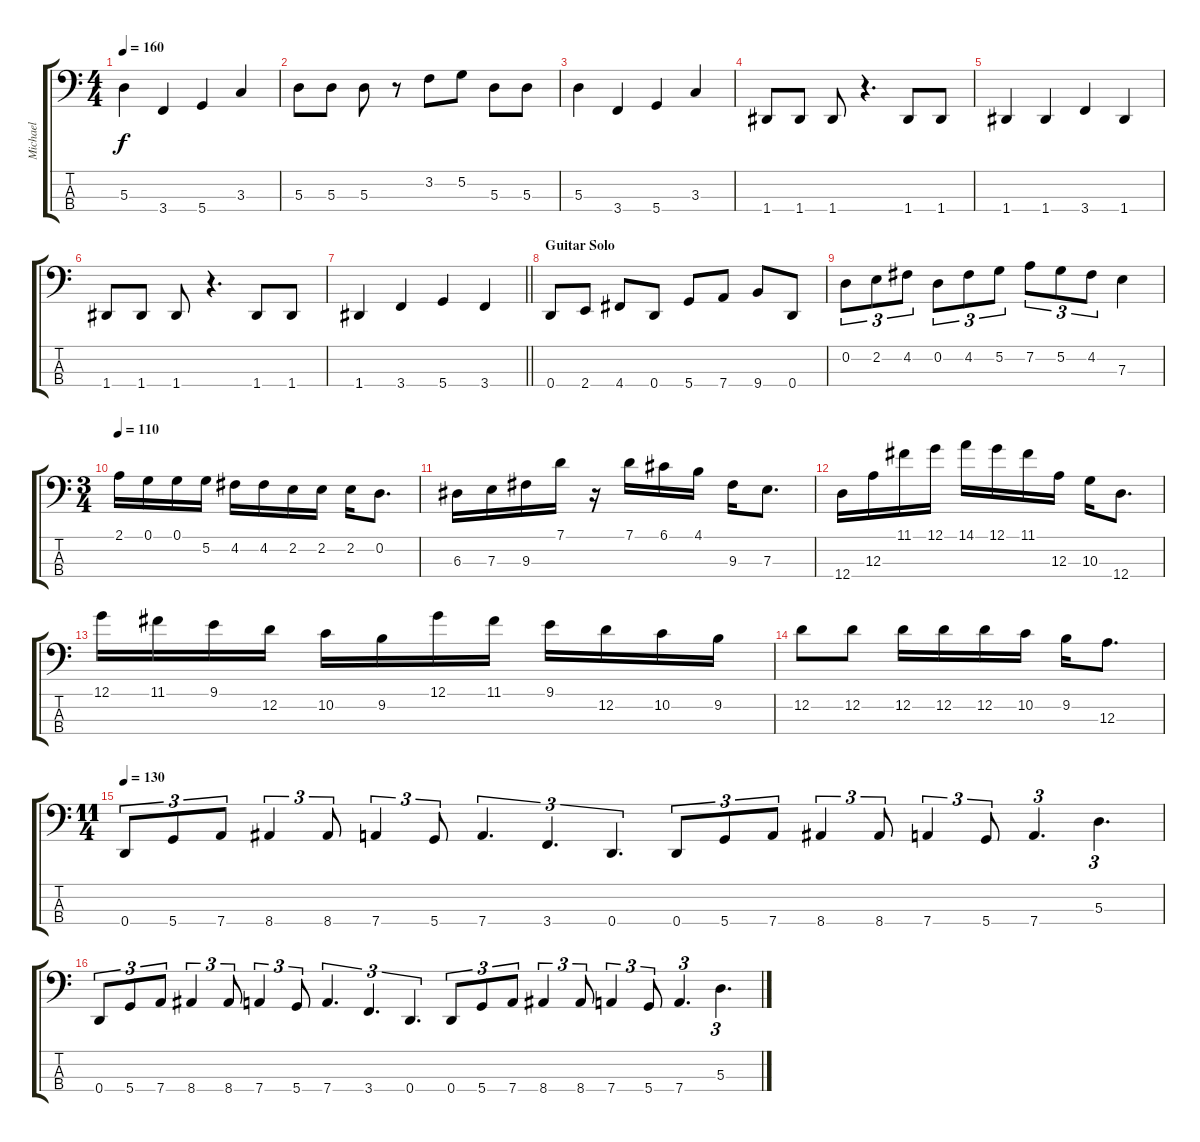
\track ("Michael" "Michael") {instrument electricbassfinger}
\staff {score tabs}
\tuning (G2 D2 A1 D1) {hide}
\ts (4 4)
\tempo 160
\clef f4
\ks c
5.3.4{dy f} 3.4.4 5.4.4 3.3.4 |
5.3.8 5.3.8 5.3.8 r.8 3.2.8 5.2.8 5.3.8 5.3.8 |
5.3.4 3.4.4 5.4.4 3.3.4 |
1.4.8 1.4.8 1.4.8 r.4{d} 1.4.8 1.4.8 |
1.4.4 1.4.4 3.4.4 1.4.4 |
1.4.8 1.4.8 1.4.8 r.4{d} 1.4.8 1.4.8 |
\barLineRight lightlight
1.4.4 3.4.4 5.4.4 3.4.4 |
\section ("" "Guitar Solo")
0.4.8 2.4.8 4.4.8 0.4.8 5.4.8 7.4.8 9.4.8 0.4.8 |
0.2.8{tu (3 2)} 2.2.8{tu (3 2)} 4.2.8{tu (3 2)} 0.2.8{tu (3 2)} 4.2.8{tu (3 2)} 5.2.8{tu (3 2)} 7.2.8{tu (3 2)} 5.2.8{tu (3 2)} 4.2.8{tu (3 2)} 7.3.4 |
\ts (3 4)
\tempo 110
2.1.16 0.1.16 0.1.16 5.2.16 4.2.16 4.2.16 2.2.16 2.2.16 2.2.16 0.2.8{d} |
6.3.16 7.3.16 9.3.16 7.1.16 r.16 7.1.16 6.1.16 4.1.16 9.3.16 7.3.8{d} |
12.4.16 12.3.16 11.1.16 12.1.16 14.1.16 12.1.16 11.1.16 12.3.16 10.3.16 12.4.8{d} |
12.1.16 11.1.16 9.1.16 12.2.16 10.2.16 9.2.16 12.1.16 11.1.16 9.1.16 12.2.16 10.2.16 9.2.16 |
12.2.8 12.2.8 12.2.16 12.2.16 12.2.16 10.2.16 9.2.16 12.3.8{d} |
\ts (11 4)
\tempo 130
0.4.8{tu (3 2)} 5.4.8{tu (3 2)} 7.4.8{tu (3 2)} 8.4.4{tu (3 2)} 8.4.8{tu (3 2)} 7.4.4{tu (3 2)} 5.4.8{tu (3 2)} 7.4.4{d tu (3 2)} 3.4.4{d tu (3 2)} 0.4.4{d tu (3 2)} 0.4.8{tu (3 2)} 5.4.8{tu (3 2)} 7.4.8{tu (3 2)} 8.4.4{tu (3 2)} 8.4.8{tu (3 2)} 7.4.4{tu (3 2)} 5.4.8{tu (3 2)} 7.4.4{d tu (3 2)} 5.3.4{d tu (3 2)} |
0.4.8{tu (3 2)} 5.4.8{tu (3 2)} 7.4.8{tu (3 2)} 8.4.4{tu (3 2)} 8.4.8{tu (3 2)} 7.4.4{tu (3 2)} 5.4.8{tu (3 2)} 7.4.4{d tu (3 2)} 3.4.4{d tu (3 2)} 0.4.4{d tu (3 2)} 0.4.8{tu (3 2)} 5.4.8{tu (3 2)} 7.4.8{tu (3 2)} 8.4.4{tu (3 2)} 8.4.8{tu (3 2)} 7.4.4{tu (3 2)} 5.4.8{tu (3 2)} 7.4.4{d tu (3 2)} 5.3.4{d tu (3 2)}
